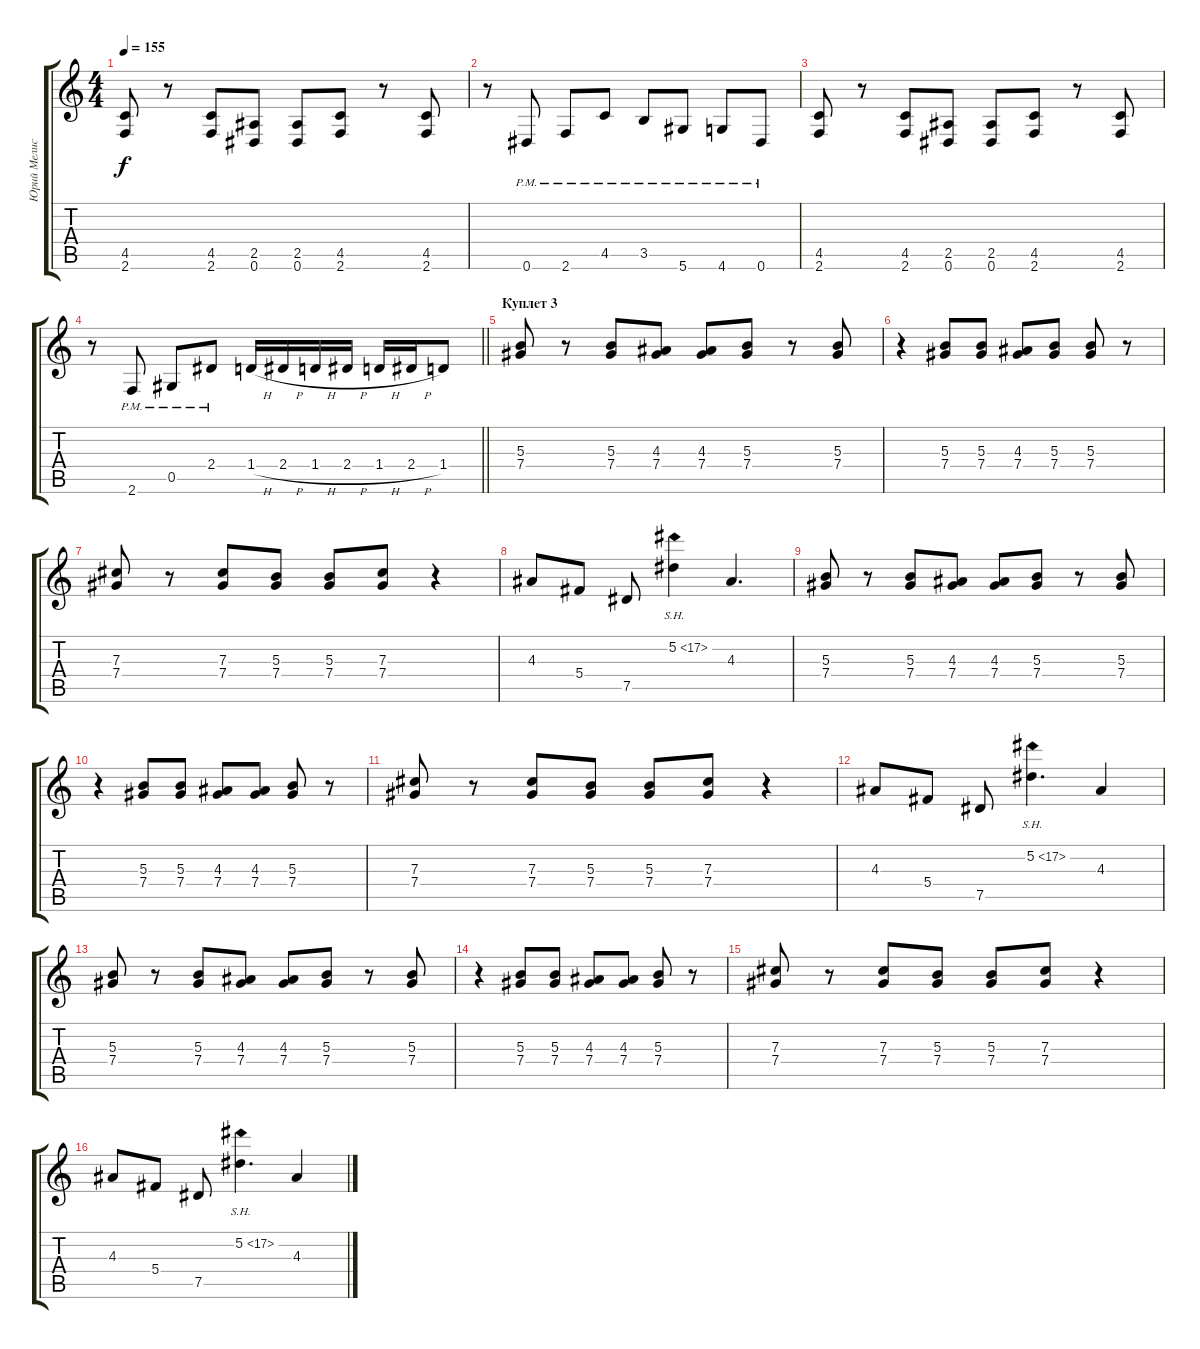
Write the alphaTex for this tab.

\track ("Юрий Мелисов" "Юрий Мелис") {instrument distortionguitar}
\staff {score tabs}
\tuning (Eb4 Bb3 Gb3 Db3 Ab2 Eb2) {hide}
\ts (4 4)
\tempo 155
\clef g2
\ks c
(4.5 2.6).8{dy f} r.8 (4.5 2.6).8 (2.5 0.6).8 (2.5 0.6).8 (4.5 2.6).8 r.8 (4.5 2.6).8 |
r.8 0.6{pm}.8 2.6{pm}.8 4.5{pm}.8 3.5{pm}.8 5.6{pm}.8 4.6{pm}.8 0.6{pm}.8 |
(4.5 2.6).8 r.8 (4.5 2.6).8 (2.5 0.6).8 (2.5 0.6).8 (4.5 2.6).8 r.8 (4.5 2.6).8 |
\barLineRight lightlight
r.8 2.6{pm}.8 0.5{pm}.8 2.4{pm}.8 1.4{h}.16 2.4{h}.16 1.4{h}.16 2.4{h}.16 1.4{h}.16 2.4{h}.16 1.4.8 |
\section ("" "Куплет 3")
(5.3 7.4).8{volume 13} r.8 (5.3 7.4).8 (4.3 7.4).8 (4.3 7.4).8 (5.3 7.4).8 r.8 (5.3 7.4).8 |
r.4 (5.3 7.4).8 (5.3 7.4).8 (4.3 7.4).8 (5.3 7.4).8 (5.3 7.4).8 r.8 |
(7.3 7.4).8 r.8 (7.3 7.4).8 (5.3 7.4).8 (5.3 7.4).8 (7.3 7.4).8 r.4 |
4.3.8 5.4.8 7.5.8 5.2{sh 12}.4 4.3.4{d} |
(5.3 7.4).8 r.8 (5.3 7.4).8 (4.3 7.4).8 (4.3 7.4).8 (5.3 7.4).8 r.8 (5.3 7.4).8 |
r.4 (5.3 7.4).8 (5.3 7.4).8 (4.3 7.4).8 (4.3 7.4).8 (5.3 7.4).8 r.8 |
(7.3 7.4).8 r.8 (7.3 7.4).8 (5.3 7.4).8 (5.3 7.4).8 (7.3 7.4).8 r.4 |
4.3.8 5.4.8 7.5.8 5.2{sh 12}.4{d} 4.3.4 |
(5.3 7.4).8 r.8 (5.3 7.4).8 (4.3 7.4).8 (4.3 7.4).8 (5.3 7.4).8 r.8 (5.3 7.4).8 |
r.4 (5.3 7.4).8 (5.3 7.4).8 (4.3 7.4).8 (4.3 7.4).8 (5.3 7.4).8 r.8 |
(7.3 7.4).8 r.8 (7.3 7.4).8 (5.3 7.4).8 (5.3 7.4).8 (7.3 7.4).8 r.4 |
4.3.8 5.4.8 7.5.8 5.2{sh 12}.4{d} 4.3.4
